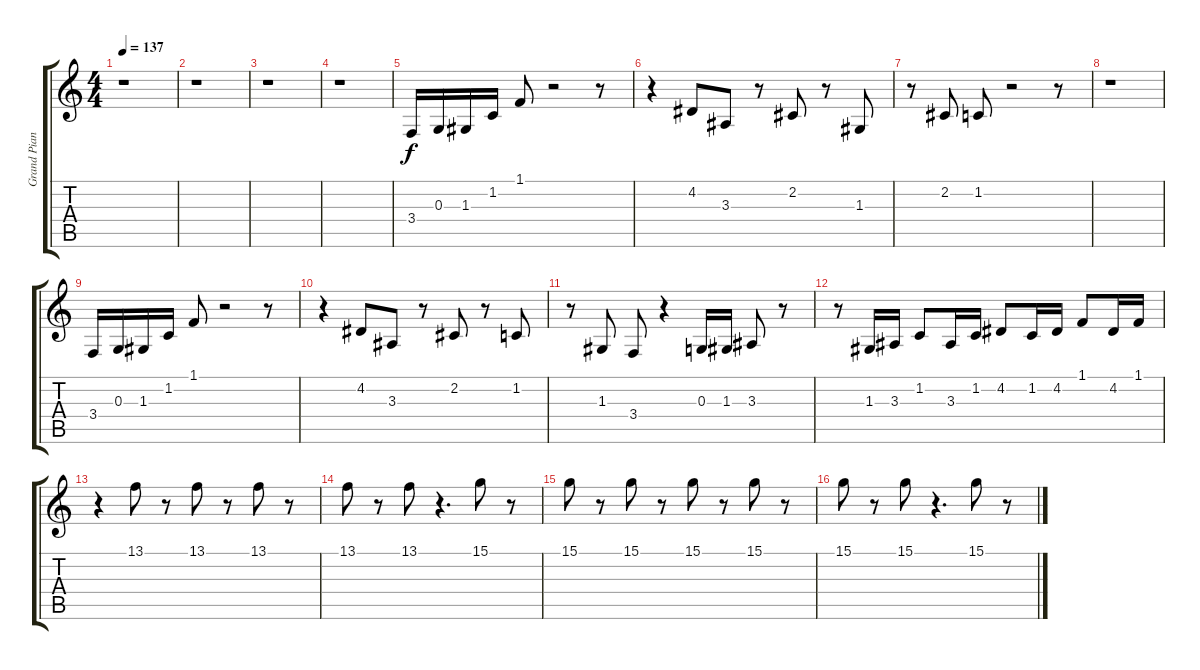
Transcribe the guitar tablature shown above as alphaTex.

\track ("Grand Piano 2" "Grand Pian") {instrument acousticgrandpiano}
\staff {score tabs}
\tuning (E4 B3 G3 D3 A2 E2) {hide}
\ts (4 4)
\tempo 137
\clef g2
\ks c
r.1{dy f} |
r.1 |
r.1 |
r.1 |
3.4.16{volume 8} 0.3.16 1.3.16 1.2.16 1.1.8 r.2 r.8 |
r.4 4.2.8 3.3.8 r.8 2.2.8 r.8 1.3.8 |
r.8 2.2.8 1.2.8 r.2 r.8 |
r.1 |
3.4.16 0.3.16 1.3.16 1.2.16 1.1.8 r.2 r.8 |
r.4 4.2.8 3.3.8 r.8 2.2.8 r.8 1.2.8 |
r.8 1.3.8 3.4.8 r.4 0.3.16 1.3.16 3.3.8 r.8 |
r.8 1.3.16 3.3.16 1.2.8 3.3.16 1.2.16 4.2.8 1.2.16 4.2.16 1.1.8 4.2.16 1.1.16 |
r.4 13.1.8{volume 11} r.8 13.1.8{volume 10} r.8 13.1.8{volume 9} r.8 |
13.1.8{volume 8} r.8 13.1.8{volume 7} r.4{d} 15.1.8{volume 9} r.8 |
15.1.8{volume 8} r.8 15.1.8{volume 8} r.8 15.1.8{volume 7} r.8 15.1.8{volume 6} r.8 |
15.1.8{volume 6} r.8 15.1.8{volume 5} r.4{d} 15.1.8{volume 9} r.8
